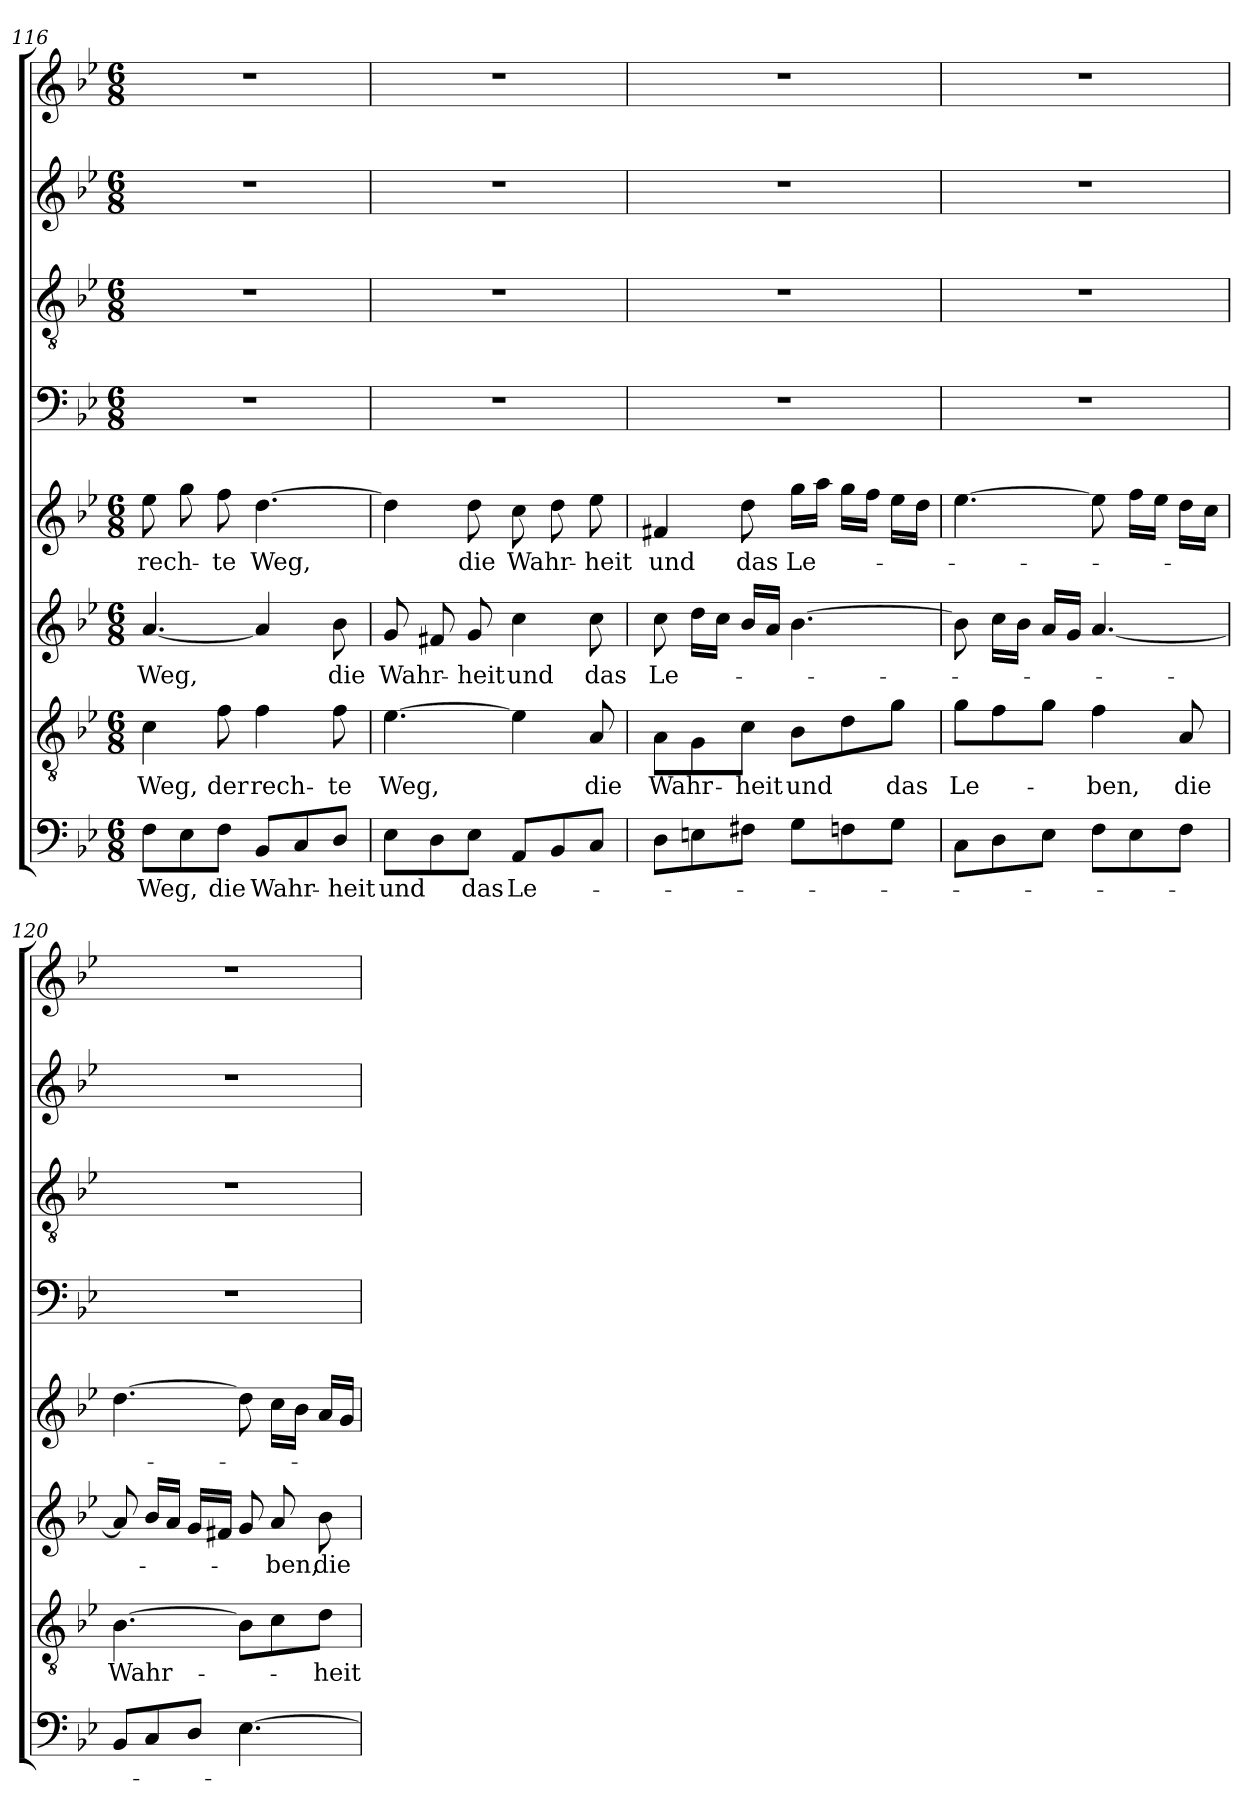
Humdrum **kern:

**kern	**text	**kern	**text	**kern	**text	**kern	**text	**kern	**kern	**kern	**kern
*part8	*part8	*part7	*part7	*part6	*part6	*part5	*part5	*part4	*part3	*part2	*part1
*staff8	*staff8	*staff7	*staff7	*staff6	*staff6	*staff5	*staff5	*staff4	*staff3	*staff2	*staff1
!!LO:PB:g=z
*clefF4	*	*clefGv2	*	*clefG2	*	*clefG2	*	*clefF4	*clefGv2	*clefG2	*clefG2
*k[b-e-]	*	*k[b-e-]	*	*k[b-e-]	*	*k[b-e-]	*	*k[b-e-]	*k[b-e-]	*k[b-e-]	*k[b-e-]
*B-:	*	*B-:	*	*B-:	*	*B-:	*	*B-:	*B-:	*B-:	*B-:
*M6/8	*	*M6/8	*	*M6/8	*	*M6/8	*	*M6/8	*M6/8	*M6/8	*M6/8
=116	=116	=116	=116	=116	=116	=116	=116	=116	=116	=116	=116
!	!LO:LY:b	!	!LO:LY:b	!	!LO:LY:b	!	!LO:LY:b	!	!	!	!
8F\L	Weg,	4c\	Weg,	[4.a/	Weg,	8ee-\	rech-	2.r	2.r	2.r	2.r
8E-\	.	.	.	.	.	8gg\	.	.	.	.	.
!	!LO:LY:b	!	!LO:LY:b	!	!	!	!LO:LY:b	!	!	!	!
8F\J	die	8f\	der	.	.	8ff\	-te	.	.	.	.
!	!LO:LY:b	!	!LO:LY:b	!	!	!	!LO:LY:b	!	!	!	!
8BB-/L	Wahr-	4f\	rech-	4a/]	.	[4.dd\	Weg,	.	.	.	.
8C/	.	.	.	.	.	.	.	.	.	.	.
!	!LO:LY:b	!	!LO:LY:b	!	!LO:LY:b	!	!	!	!	!	!
8D/J	-heit	8f\	-te	8b-\	die	.	.	.	.	.	.
=117	=117	=117	=117	=117	=117	=117	=117	=117	=117	=117	=117
!	!LO:LY:b	!	!LO:LY:b	!	!LO:LY:b	!	!	!	!	!	!
8E-\L	und	[4.e-\	Weg,	8g/	Wahr-	4dd\]	.	2.r	2.r	2.r	2.r
8D\	.	.	.	8f#X/	.	.	.	.	.	.	.
!	!LO:LY:b	!	!	!	!LO:LY:b	!	!LO:LY:b	!	!	!	!
8E-\J	das	.	.	8g/	-heit	8dd\	die	.	.	.	.
!	!LO:LY:b	!	!	!	!LO:LY:b	!	!LO:LY:b	!	!	!	!
8AA/L	Le-	4e-\]	.	4cc\	und	8cc\	Wahr-	.	.	.	.
8BB-/	.	.	.	.	.	8dd\	.	.	.	.	.
!	!	!	!LO:LY:b	!	!LO:LY:b	!	!LO:LY:b	!	!	!	!
8C/J	.	8A/	die	8cc\	das	8ee-\	-heit	.	.	.	.
=118	=118	=118	=118	=118	=118	=118	=118	=118	=118	=118	=118
!	!	!	!LO:LY:b	!	!LO:LY:b	!	!LO:LY:b	!	!	!	!
8D\L	.	8A\L	Wahr-	8cc\	Le-	4f#X/	und	2.r	2.r	2.r	2.r
8En\	.	8G\	.	16dd\LL	.	.	.	.	.	.	.
.	.	.	.	16cc\JJ	.	.	.	.	.	.	.
!	!	!	!LO:LY:b	!	!	!	!LO:LY:b	!	!	!	!
8F#X\J	.	8c\J	-heit	16b-/LL	.	8dd\	das	.	.	.	.
.	.	.	.	16a/JJ	.	.	.	.	.	.	.
!	!	!	!LO:LY:b	!	!	!	!LO:LY:b	!	!	!	!
8G\L	.	8B-\L	und	[4.b-\	.	16gg\LL	Le-	.	.	.	.
.	.	.	.	.	.	16aa\JJ	.	.	.	.	.
8Fn\	.	8d\	.	.	.	16gg\LL	.	.	.	.	.
.	.	.	.	.	.	16ff\JJ	.	.	.	.	.
!	!	!	!LO:LY:b	!	!	!	!	!	!	!	!
8G\J	.	8g\J	das	.	.	16ee-\LL	.	.	.	.	.
.	.	.	.	.	.	16dd\JJ	.	.	.	.	.
=119	=119	=119	=119	=119	=119	=119	=119	=119	=119	=119	=119
!	!	!	!LO:LY:b	!	!	!	!	!	!	!	!
8C\L	.	8g\L	Le-	8b-\]	.	[4.ee-\	.	2.r	2.r	2.r	2.r
8D\	.	8f\	.	16cc\LL	.	.	.	.	.	.	.
.	.	.	.	16b-\JJ	.	.	.	.	.	.	.
8E-\J	.	8g\J	.	16a/LL	.	.	.	.	.	.	.
.	.	.	.	16g/JJ	.	.	.	.	.	.	.
!	!	!	!LO:LY:b	!	!	!	!	!	!	!	!
8F\L	.	4f\	-ben,	[4.a/	.	8ee-\]	.	.	.	.	.
8E-\	.	.	.	.	.	16ff\LL	.	.	.	.	.
.	.	.	.	.	.	16ee-\JJ	.	.	.	.	.
!	!	!	!LO:LY:b	!	!	!	!	!	!	!	!
8F\J	.	8A/	die	.	.	16dd\LL	.	.	.	.	.
.	.	.	.	.	.	16cc\JJ	.	.	.	.	.
=120	=120	=120	=120	=120	=120	=120	=120	=120	=120	=120	=120
!	!	!	!LO:LY:b	!	!	!	!	!	!	!	!
8BB-/L	.	[4.B-\	Wahr-	8a/]	.	[4.dd\	.	2.r	2.r	2.r	2.r
8C/	.	.	.	16b-/LL	.	.	.	.	.	.	.
.	.	.	.	16a/JJ	.	.	.	.	.	.	.
8D/J	.	.	.	16g/LL	.	.	.	.	.	.	.
.	.	.	.	16f#X/JJ	.	.	.	.	.	.	.
[4.E-\	.	8B-\L]	.	8g/	.	8dd\]	.	.	.	.	.
!	!	!	!	!	!LO:LY:b	!	!	!	!	!	!
.	.	8c\	.	8a/	-ben,	16cc\LL	.	.	.	.	.
.	.	.	.	.	.	16b-\JJ	.	.	.	.	.
!	!	!	!LO:LY:b	!	!LO:LY:b	!	!	!	!	!	!
.	.	8d\J	-heit	8b-\	die	16a/LL	.	.	.	.	.
.	.	.	.	.	.	16g/JJ	.	.	.	.	.
=	=	=	=	=	=	=	=	=	=	=	=
*-	*-	*-	*-	*-	*-	*-	*-	*-	*-	*-	*-
